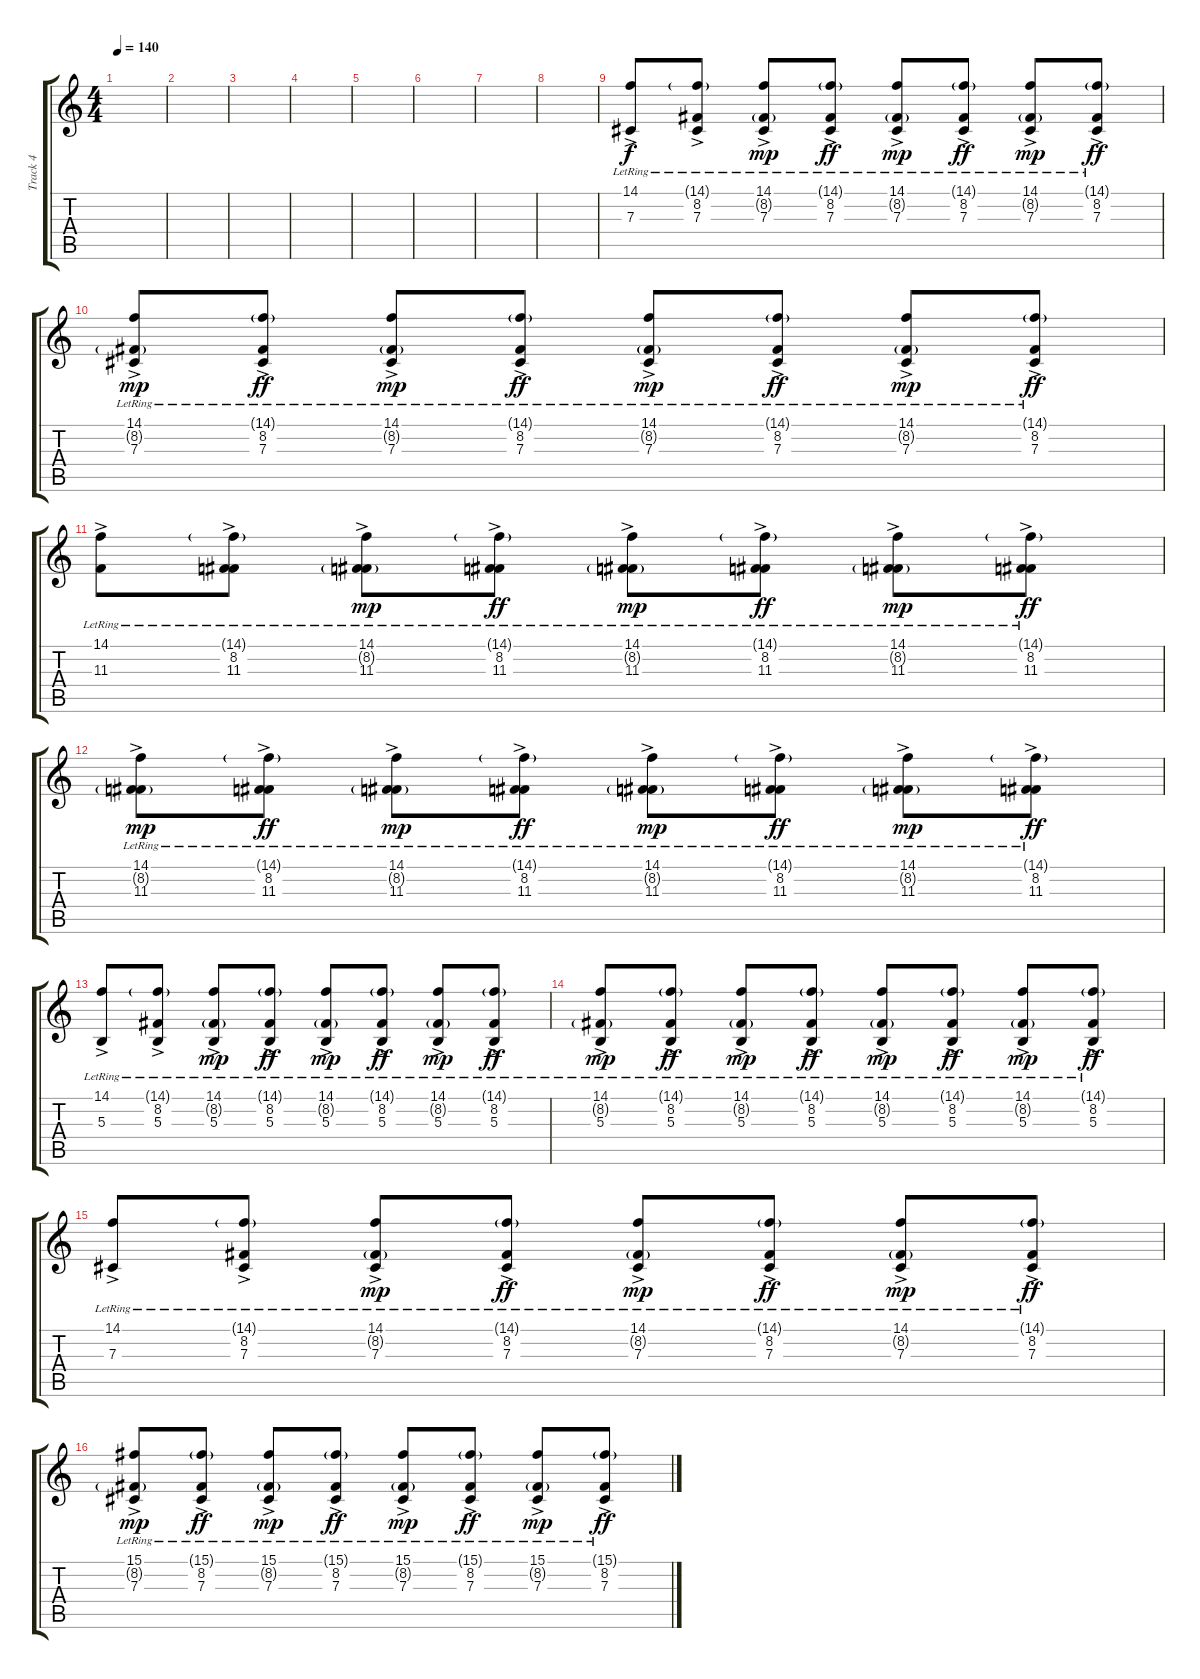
\track ("Track 4" "Track 4") {instrument acousticgrandpiano}
\staff {score tabs}
\tuning (Eb4 Bb3 Gb3 Db3 Ab2 Eb2) {hide}
\ts (4 4)
\tempo 140
\clef g2
\ks c
|
|
|
|
|
|
|
|
(14.1{ac lr} 7.3{lr}).8 (14.1{g} 8.2{ac lr} 7.3).8 (14.1{ac lr} 8.2{g} 7.3{lr}).8{dy mp} (14.1{g} 8.2{ac lr} 7.3{lr}).8{dy ff} (14.1{ac lr} 8.2{g} 7.3{lr}).8{dy mp} (14.1{g} 8.2{ac lr} 7.3{lr}).8{dy ff} (14.1{ac lr} 8.2{g} 7.3{lr}).8{dy mp} (14.1{g} 8.2{ac lr} 7.3{lr}).8{dy ff} |
(14.1{ac lr} 8.2{g} 7.3{lr}).8{dy mp} (14.1{g} 8.2{ac lr} 7.3).8{dy ff} (14.1{ac lr} 8.2{g} 7.3{lr}).8{dy mp} (14.1{g} 8.2{ac lr} 7.3{lr}).8{dy ff} (14.1{ac lr} 8.2{g} 7.3{lr}).8{dy mp} (14.1{g} 8.2{ac lr} 7.3{lr}).8{dy ff} (14.1{ac lr} 8.2{g} 7.3{lr}).8{dy mp} (14.1{g} 8.2{ac lr} 7.3{lr}).8{dy ff} |
(14.1{ac lr} 11.3{lr}).8 (14.1{g} 8.2{ac lr} 11.3).8 (14.1{ac lr} 8.2{g} 11.3{lr}).8{dy mp} (14.1{g} 8.2{ac lr} 11.3{lr}).8{dy ff} (14.1{ac lr} 8.2{g} 11.3{lr}).8{dy mp} (14.1{g} 8.2{ac lr} 11.3{lr}).8{dy ff} (14.1{ac lr} 8.2{g} 11.3{lr}).8{dy mp} (14.1{g} 8.2{ac lr} 11.3{lr}).8{dy ff} |
(14.1{ac lr} 8.2{g} 11.3{lr}).8{dy mp} (14.1{g} 8.2{ac lr} 11.3).8{dy ff} (14.1{ac lr} 8.2{g} 11.3{lr}).8{dy mp} (14.1{g} 8.2{ac lr} 11.3{lr}).8{dy ff} (14.1{ac lr} 8.2{g} 11.3{lr}).8{dy mp} (14.1{g} 8.2{ac lr} 11.3{lr}).8{dy ff} (14.1{ac lr} 8.2{g} 11.3{lr}).8{dy mp} (14.1{g} 8.2{ac lr} 11.3{lr}).8{dy ff} |
(14.1{ac lr} 5.3{lr}).8 (14.1{g} 8.2{ac lr} 5.3).8 (14.1{ac lr} 8.2{g} 5.3{lr}).8{dy mp} (14.1{g} 8.2{ac lr} 5.3{lr}).8{dy ff} (14.1{ac lr} 8.2{g} 5.3{lr}).8{dy mp} (14.1{g} 8.2{ac lr} 5.3{lr}).8{dy ff} (14.1{ac lr} 8.2{g} 5.3{lr}).8{dy mp} (14.1{g} 8.2{ac lr} 5.3{lr}).8{dy ff} |
(14.1{ac lr} 8.2{g} 5.3{lr}).8{dy mp} (14.1{g} 8.2{ac lr} 5.3).8{dy ff} (14.1{ac lr} 8.2{g} 5.3{lr}).8{dy mp} (14.1{g} 8.2{ac lr} 5.3{lr}).8{dy ff} (14.1{ac lr} 8.2{g} 5.3{lr}).8{dy mp} (14.1{g} 8.2{ac lr} 5.3{lr}).8{dy ff} (14.1{ac lr} 8.2{g} 5.3{lr}).8{dy mp} (14.1{g} 8.2{ac lr} 5.3{lr}).8{dy ff} |
(14.1{ac lr} 7.3{lr}).8 (14.1{g} 8.2{ac lr} 7.3).8 (14.1{ac lr} 8.2{g} 7.3{lr}).8{dy mp} (14.1{g} 8.2{ac lr} 7.3{lr}).8{dy ff} (14.1{ac lr} 8.2{g} 7.3{lr}).8{dy mp} (14.1{g} 8.2{ac lr} 7.3{lr}).8{dy ff} (14.1{ac lr} 8.2{g} 7.3{lr}).8{dy mp} (14.1{g} 8.2{ac lr} 7.3{lr}).8{dy ff} |
(15.1{ac lr} 8.2{g} 7.3{lr}).8{dy mp} (15.1{g} 8.2{ac lr} 7.3).8{dy ff} (15.1{ac lr} 8.2{g} 7.3{lr}).8{dy mp} (15.1{g} 8.2{ac lr} 7.3{lr}).8{dy ff} (15.1{ac lr} 8.2{g} 7.3{lr}).8{dy mp} (15.1{g} 8.2{ac lr} 7.3{lr}).8{dy ff} (15.1{ac lr} 8.2{g} 7.3{lr}).8{dy mp} (15.1{g} 8.2{ac lr} 7.3{lr}).8{dy ff}
